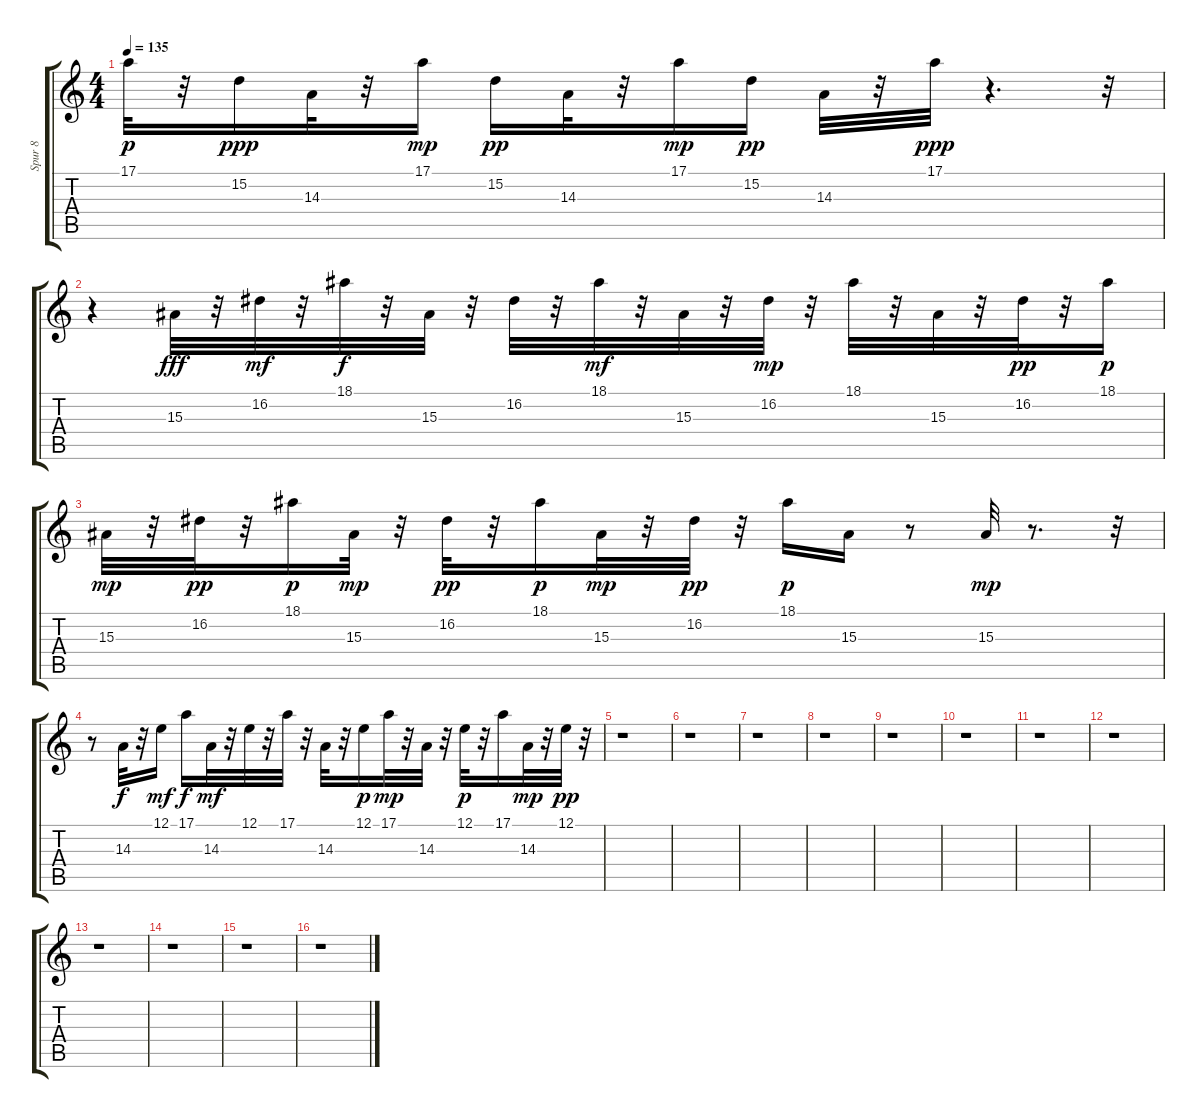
\track ("Spur 8" "Spur 8") {instrument lead7fifths}
\staff {score tabs}
\tuning (E4 B3 G3 D3 A2 E2) {hide}
\ts (4 4)
\tempo 135
\clef g2
\ks c
17.1.32{dy p} r.32 15.2.16{dy ppp} 14.3.32 r.32 17.1.16{dy mp} 15.2.16{dy pp} 14.3.32 r.32 17.1.16{dy mp} 15.2.16{dy pp} 14.3.32 r.32 17.1.32{dy ppp} r.4{d} r.32 |
r.4 15.3.32{dy fff} r.32 16.2.32{dy mf} r.32 18.1.32{dy f} r.32 15.3.32 r.32 16.2.32 r.32 18.1.32{dy mf} r.32 15.3.32 r.32 16.2.32{dy mp} r.32 18.1.32 r.32 15.3.32 r.32 16.2.32{dy pp} r.32 18.1.16{dy p} |
15.3.32{dy mp} r.32 16.2.32{dy pp} r.32 18.1.16{dy p} 15.3.32{dy mp} r.32 16.2.32{dy pp} r.32 18.1.16{dy p} 15.3.32{dy mp} r.32 16.2.32{dy pp} r.32 18.1.16{dy p} 15.3.16 r.8 15.3.32{dy mp} r.8{d} r.32 |
r.8 14.3.32{dy f} r.32 12.1.16{dy mf} 17.1.16{dy f} 14.3.32{dy mf} r.32 12.1.32 r.32 17.1.32 r.32 14.3.32 r.32 12.1.16{dy p} 17.1.32{dy mp} r.32 14.3.32 r.32 12.1.32{dy p} r.32 17.1.16 14.3.32{dy mp} r.32 12.1.32{dy pp} r.32 |
r.1 |
r.1 |
r.1 |
r.1 |
r.1 |
r.1 |
r.1 |
r.1 |
r.1 |
r.1 |
r.1 |
r.1
